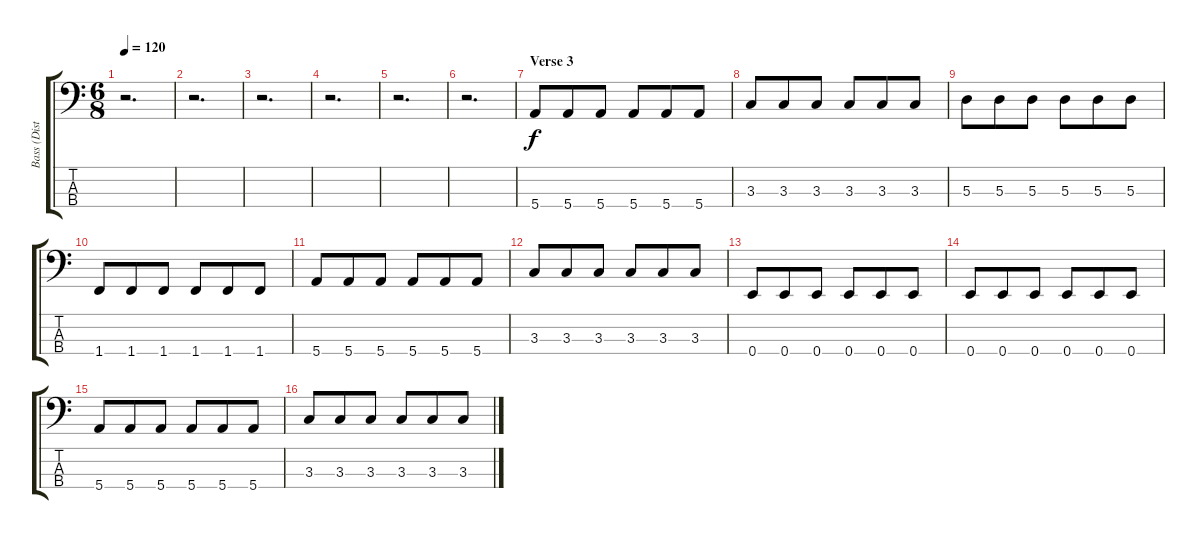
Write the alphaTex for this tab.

\track ("Bass (Distorted)" "Bass (Dist") {instrument electricbassfinger}
\staff {score tabs}
\tuning (G2 D2 A1 E1) {hide}
\ts (6 8)
\tempo 120
\clef f4
\ks c
r.2{d dy f} |
r.2{d} |
r.2{d} |
r.2{d} |
r.2{d} |
r.2{d} |
\section ("" "Verse 3")
5.4.8 5.4.8 5.4.8 5.4.8 5.4.8 5.4.8 |
3.3.8 3.3.8 3.3.8 3.3.8 3.3.8 3.3.8 |
5.3.8 5.3.8 5.3.8 5.3.8 5.3.8 5.3.8 |
1.4.8 1.4.8 1.4.8 1.4.8 1.4.8 1.4.8 |
5.4.8 5.4.8 5.4.8 5.4.8 5.4.8 5.4.8 |
3.3.8 3.3.8 3.3.8 3.3.8 3.3.8 3.3.8 |
0.4.8 0.4.8 0.4.8 0.4.8 0.4.8 0.4.8 |
0.4.8 0.4.8 0.4.8 0.4.8 0.4.8 0.4.8 |
5.4.8 5.4.8 5.4.8 5.4.8 5.4.8 5.4.8 |
3.3.8 3.3.8 3.3.8 3.3.8 3.3.8 3.3.8
